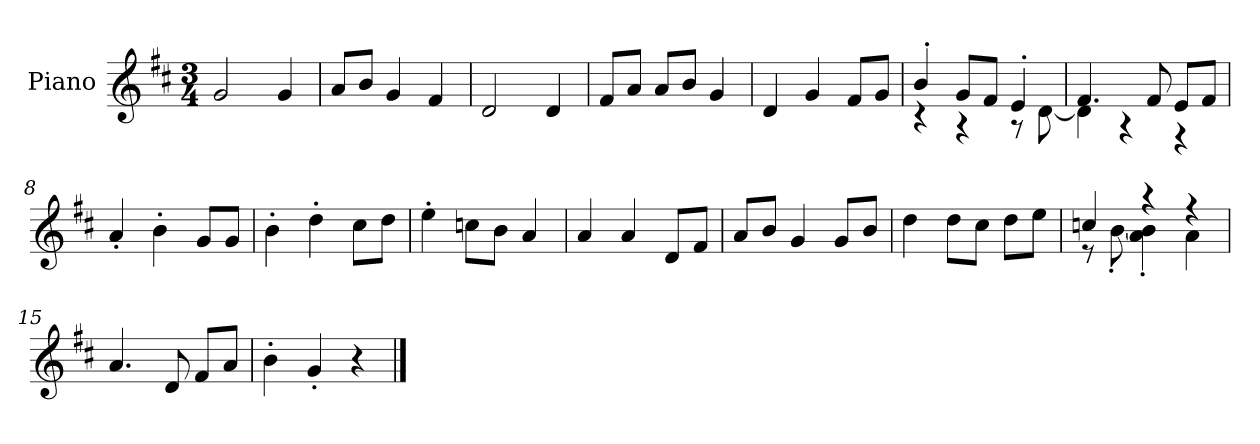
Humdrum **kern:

**kern
*part1
*staff1
*I"Piano
*I'P-no
*clefG2
*k[f#c#]
*M3/4
*MM178
=1
2g/
4g/
=2
8a/L
8b/J
4g/
4f#/
=3
2d/
4d/
=4
8f#/L
8a/J
8a/L
8b/J
4g/
=5
4d/
4g/
8f#/L
8g/J
=6
*^
4b'/	4r
8g/L	4r
8f#/J	.
4e'/	8r
.	[8d\
=7	=7
4.f#/	4d\]
.	4r
8f#/	.
8e/L	4r
8f#/J	.
*v	*v
=8
4a'/
4b'\
8g/L
8g/J
!!LO:LB:g=z
=9
4b'\
4dd'\
8cc#\L
8dd\J
=10
4ee'\
8ccn\L
8b\J
4a/
=11
4a/
4a/
8d/L
8f#/J
=12
8a/L
8b/J
4g/
8g/L
8b/J
=13
4dd\
8dd\L
8cc#\J
8dd\L
8ee\J
=14
*^
4ccn/	8r
.	[8b'\
4r	4a\' 4b\]'
4r	4a\
*v	*v
=15
4.a/
8d/
8f#/L
8a/J
=16
4b'\
4g'/
4r
==
*-
